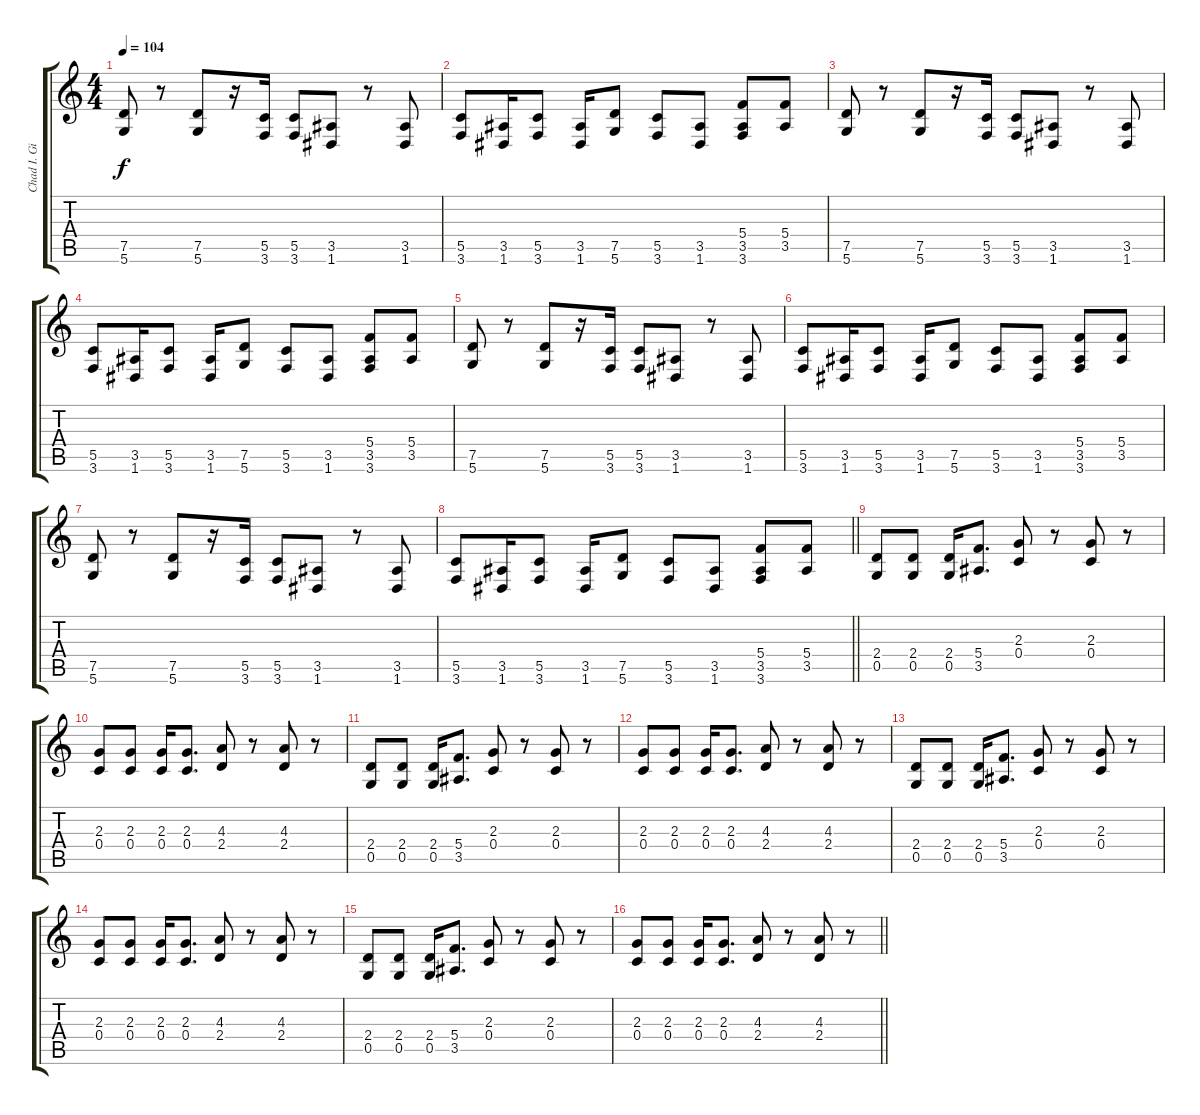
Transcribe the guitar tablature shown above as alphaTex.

\track ("Chad I. Ginsburg" "Chad I. Gi") {instrument distortionguitar}
\staff {score tabs}
\tuning (D4 A3 F3 C3 G2 D2) {hide}
\ts (4 4)
\section ("" "")
\tempo 104
\clef g2
\ks c
(7.5 5.6).8{dy f} r.8 (7.5 5.6).8 r.16 (5.5 3.6).16 (5.5 3.6).8 (3.5 1.6).8 r.8 (3.5 1.6).8 |
(5.5 3.6).8 (3.5 1.6).16 (5.5 3.6).8 (3.5 1.6).16 (7.5 5.6).8 (5.5 3.6).8 (3.5 1.6).8 (5.4 3.5 3.6).8 (5.4 3.5).8 |
(7.5 5.6).8 r.8 (7.5 5.6).8 r.16 (5.5 3.6).16 (5.5 3.6).8 (3.5 1.6).8 r.8 (3.5 1.6).8 |
(5.5 3.6).8 (3.5 1.6).16 (5.5 3.6).8 (3.5 1.6).16 (7.5 5.6).8 (5.5 3.6).8 (3.5 1.6).8 (5.4 3.5 3.6).8 (5.4 3.5).8 |
(7.5 5.6).8 r.8 (7.5 5.6).8 r.16 (5.5 3.6).16 (5.5 3.6).8 (3.5 1.6).8 r.8 (3.5 1.6).8 |
(5.5 3.6).8 (3.5 1.6).16 (5.5 3.6).8 (3.5 1.6).16 (7.5 5.6).8 (5.5 3.6).8 (3.5 1.6).8 (5.4 3.5 3.6).8 (5.4 3.5).8 |
(7.5 5.6).8 r.8 (7.5 5.6).8 r.16 (5.5 3.6).16 (5.5 3.6).8 (3.5 1.6).8 r.8 (3.5 1.6).8 |
\barLineRight lightlight
(5.5 3.6).8 (3.5 1.6).16 (5.5 3.6).8 (3.5 1.6).16 (7.5 5.6).8 (5.5 3.6).8 (3.5 1.6).8 (5.4 3.5 3.6).8 (5.4 3.5).8 |
\section ("" "")
(2.4 0.5).8 (2.4 0.5).8 (2.4 0.5).16 (5.4 3.5).8{d} (2.3 0.4).8 r.8 (2.3 0.4).8 r.8 |
(2.3 0.4).8 (2.3 0.4).8 (2.3 0.4).16 (2.3 0.4).8{d} (4.3 2.4).8 r.8 (4.3 2.4).8 r.8 |
(2.4 0.5).8 (2.4 0.5).8 (2.4 0.5).16 (5.4 3.5).8{d} (2.3 0.4).8 r.8 (2.3 0.4).8 r.8 |
(2.3 0.4).8 (2.3 0.4).8 (2.3 0.4).16 (2.3 0.4).8{d} (4.3 2.4).8 r.8 (4.3 2.4).8 r.8 |
(2.4 0.5).8 (2.4 0.5).8 (2.4 0.5).16 (5.4 3.5).8{d} (2.3 0.4).8 r.8 (2.3 0.4).8 r.8 |
(2.3 0.4).8 (2.3 0.4).8 (2.3 0.4).16 (2.3 0.4).8{d} (4.3 2.4).8 r.8 (4.3 2.4).8 r.8 |
(2.4 0.5).8 (2.4 0.5).8 (2.4 0.5).16 (5.4 3.5).8{d} (2.3 0.4).8 r.8 (2.3 0.4).8 r.8 |
\barLineRight lightlight
(2.3 0.4).8 (2.3 0.4).8 (2.3 0.4).16 (2.3 0.4).8{d} (4.3 2.4).8 r.8 (4.3 2.4).8 r.8
